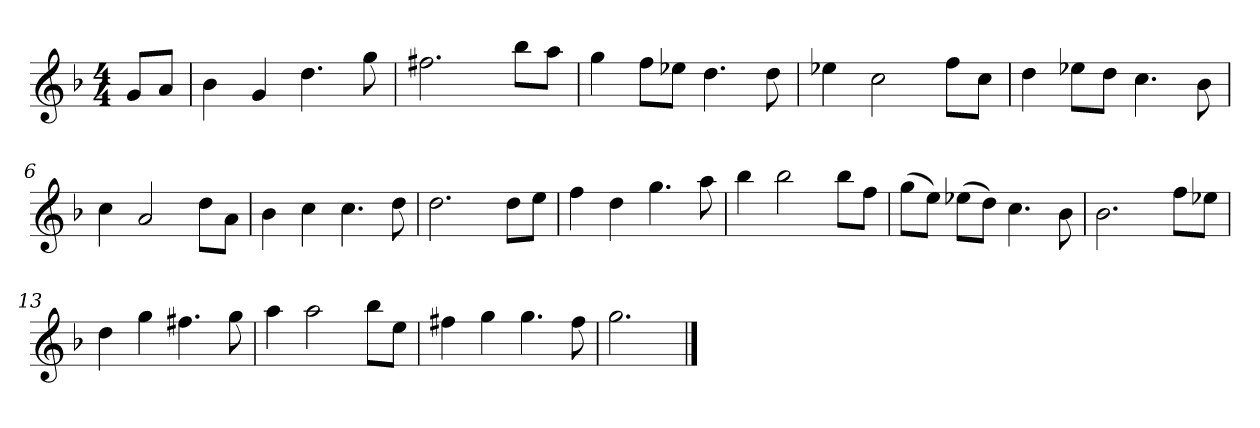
**kern
*part1
*staff1
*k[b-]
*M4/4
*MM120
=
8gL
8aJ
=1
4b-
4g
4.dd
8gg
=2
2.ff#X
8bb-L
8aaJ
=3
4gg
8ffL
8ee-XJ
4.dd
8dd
=4
4ee-X
2cc
8ffL
8ccJ
=5
4dd
8ee-XL
8ddJ
4.cc
8b-
=6
4cc
2a
8ddL
8aJ
=7
4b-
4cc
4.cc
8dd
=8
2.dd
8ddL
8eeJ
=9
4ff
4dd
4.gg
8aa
=10
4bb-
2bb-
8bb-L
8ffJ
=11
(8ggL
8eeJ)
(8ee-XL
8ddJ)
4.cc
8b-
=12
2.b-
8ffL
8ee-XJ
=13
4dd
4gg
4.ff#X
8gg
=14
4aa
2aa
8bb-L
8eeJ
=15
4ff#X
4gg
4.gg
8ff#
=16
2.gg
==
*-
